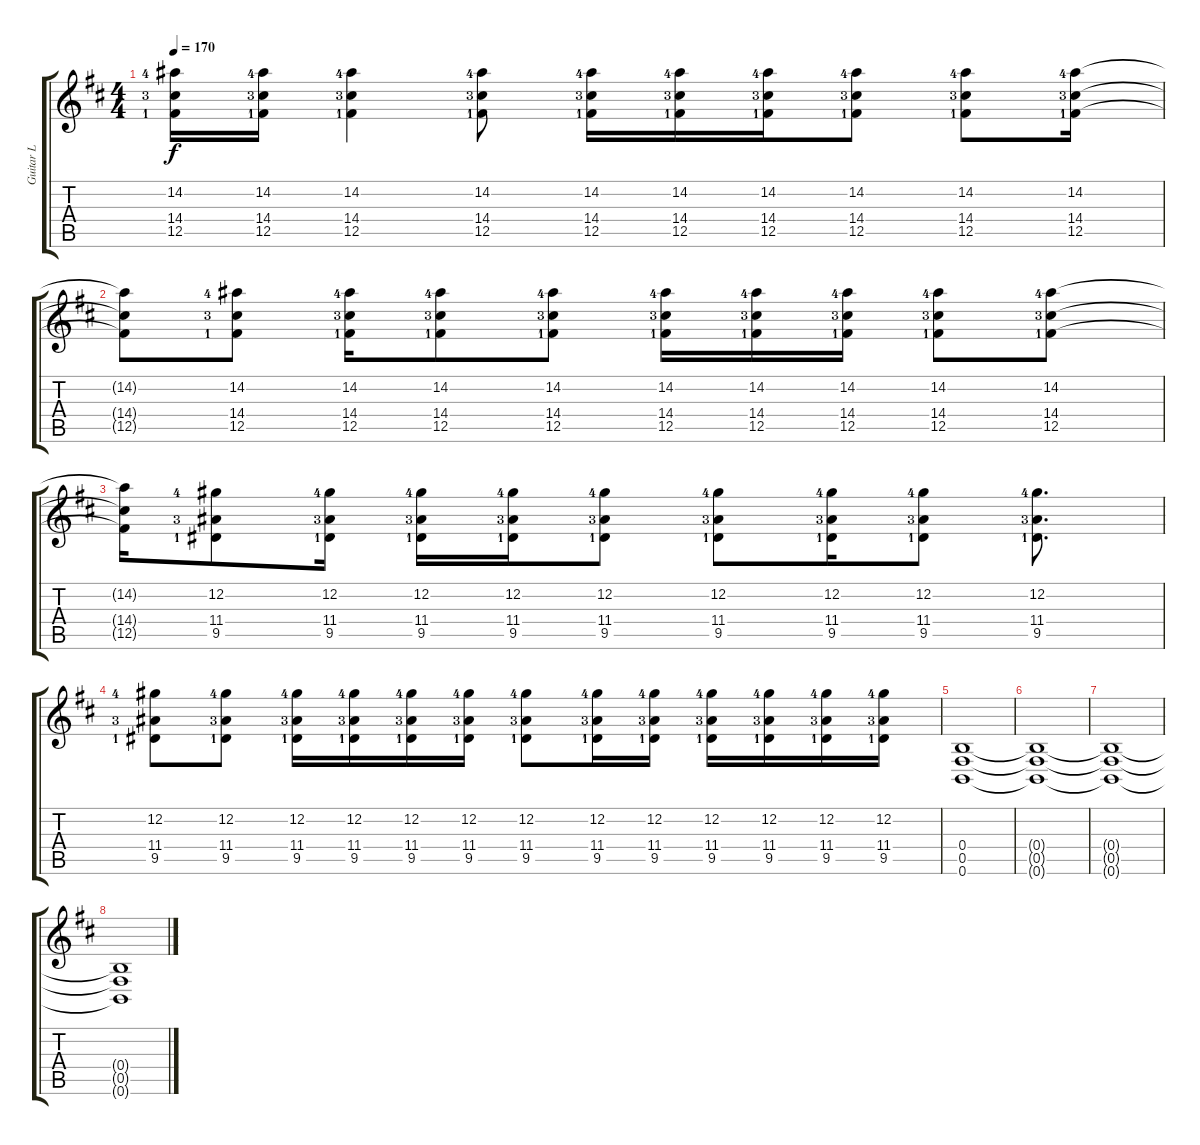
\track ("Guitar L" "Guitar L") {instrument distortionguitar}
\staff {score tabs}
\tuning (Db4 Ab3 E3 B2 Gb2 B1) {hide}
\ts (4 4)
\tempo 170
\clef g2
\ks bminor
(14.2{lf 5} 14.4{lf 4} 12.5{lf 2}).16{dy f} (14.2{lf 5} 14.4{lf 4} 12.5{lf 2}).16 (14.2{lf 5} 14.4{lf 4} 12.5{lf 2}).4 (14.2{lf 5} 14.4{lf 4} 12.5{lf 2}).8 (14.2{lf 5} 14.4{lf 4} 12.5{lf 2}).16 (14.2{lf 5} 14.4{lf 4} 12.5{lf 2}).16 (14.2{lf 5} 14.4{lf 4} 12.5{lf 2}).16 (14.2{lf 5} 14.4{lf 4} 12.5{lf 2}).8 (14.2{lf 5} 14.4{lf 4} 12.5{lf 2}).8 (14.2{lf 5} 14.4{lf 4} 12.5{lf 2}).16 |
(14.2{t} 14.4{t} 12.5{t}).8 (14.2{lf 5} 14.4{lf 4} 12.5{lf 2}).8 (14.2{lf 5} 14.4{lf 4} 12.5{lf 2}).16 (14.2{lf 5} 14.4{lf 4} 12.5{lf 2}).8 (14.2{lf 5} 14.4{lf 4} 12.5{lf 2}).8 (14.2{lf 5} 14.4{lf 4} 12.5{lf 2}).16 (14.2{lf 5} 14.4{lf 4} 12.5{lf 2}).16 (14.2{lf 5} 14.4{lf 4} 12.5{lf 2}).16 (14.2{lf 5} 14.4{lf 4} 12.5{lf 2}).8 (14.2{lf 5} 14.4{lf 4} 12.5{lf 2}).8 |
(14.2{t} 14.4{t} 12.5{t}).16 (12.2{lf 5} 11.4{lf 4} 9.5{lf 2}).8 (12.2{lf 5} 11.4{lf 4} 9.5{lf 2}).16 (12.2{lf 5} 11.4{lf 4} 9.5{lf 2}).16 (12.2{lf 5} 11.4{lf 4} 9.5{lf 2}).16 (12.2{lf 5} 11.4{lf 4} 9.5{lf 2}).8 (12.2{lf 5} 11.4{lf 4} 9.5{lf 2}).8 (12.2{lf 5} 11.4{lf 4} 9.5{lf 2}).16 (12.2{lf 5} 11.4{lf 4} 9.5{lf 2}).8 (12.2{lf 5} 11.4{lf 4} 9.5{lf 2}).8{d} |
(12.2{lf 5} 11.4{lf 4} 9.5{lf 2}).8 (12.2{lf 5} 11.4{lf 4} 9.5{lf 2}).8 (12.2{lf 5} 11.4{lf 4} 9.5{lf 2}).16 (12.2{lf 5} 11.4{lf 4} 9.5{lf 2}).16 (12.2{lf 5} 11.4{lf 4} 9.5{lf 2}).16 (12.2{lf 5} 11.4{lf 4} 9.5{lf 2}).16 (12.2{lf 5} 11.4{lf 4} 9.5{lf 2}).8 (12.2{lf 5} 11.4{lf 4} 9.5{lf 2}).16 (12.2{lf 5} 11.4{lf 4} 9.5{lf 2}).16 (12.2{lf 5} 11.4{lf 4} 9.5{lf 2}).16 (12.2{lf 5} 11.4{lf 4} 9.5{lf 2}).16 (12.2{lf 5} 11.4{lf 4} 9.5{lf 2}).16 (12.2{lf 5} 11.4{lf 4} 9.5{lf 2}).16 |
(0.4 0.5 0.6).1{volume 0} |
(0.4{t} 0.5{t} 0.6{t}).1 |
(0.4{t} 0.5{t} 0.6{t}).1 |
(0.4{t} 0.5{t} 0.6{t}).1
